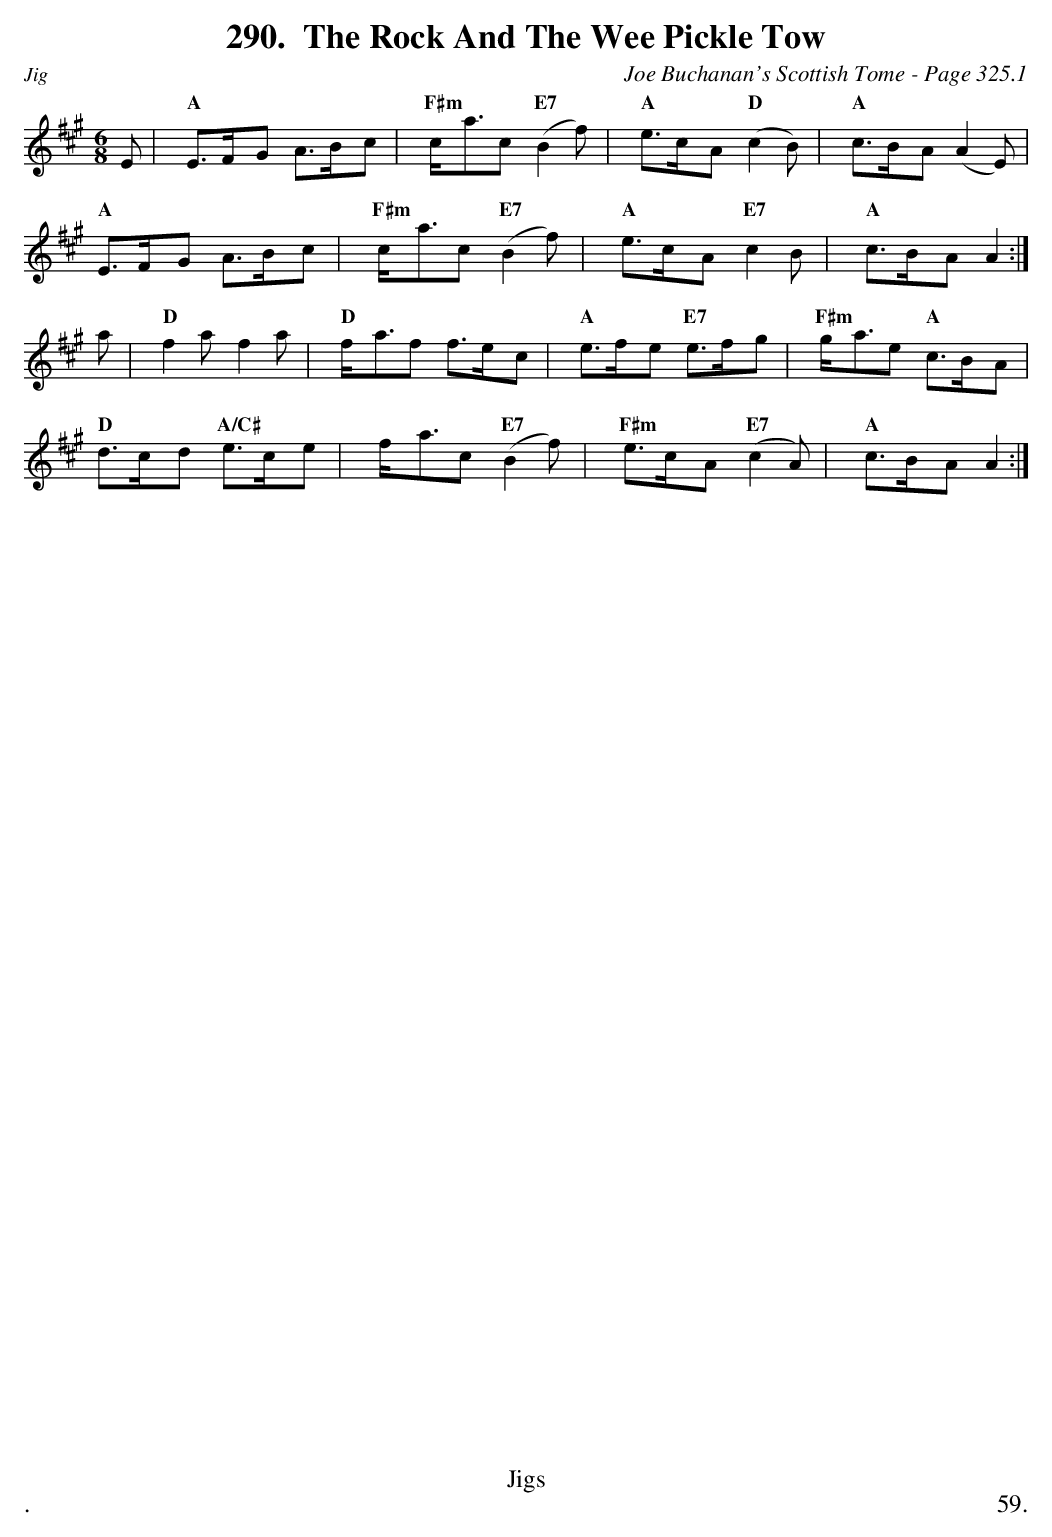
X:1
T:Rock And The Wee Pickle Tow, The
C:Joe Buchanan's Scottish Tome - Page 325.1
L:1/8
M:6/8
K:A
E |"A" E>FG A>Bc |"F#m" c<ac "E7"(B2 f) |"A" e>cA "D"(c2 B) |"A" c>BA (A2 E) |
"A"E>FG A>Bc |"F#m" c<ac "E7"(B2 f) |"A" e>cA "E7"c2 B | "A"c>BA A2 :|
a | "D" f2 a f2 a | "D" f<af f>ec | "A" e>fe "E7" e>fg | "F#m" g<ae "A" c>BA |
"D" d>cd "A/C#" e>ce | f<ac "E7"(B2 f) | "F#m" e>cA "E7" (c2 A) | "A" c>BA A2 :|
